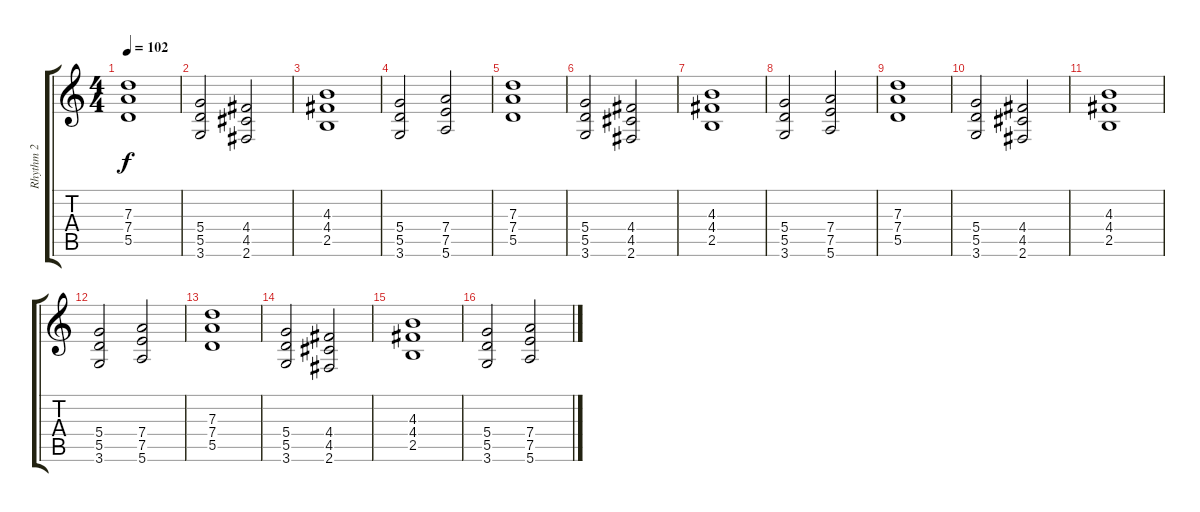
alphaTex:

\track ("Rhythm 2" "Rhythm 2") {instrument overdrivenguitar}
\staff {score tabs}
\tuning (E4 B3 G3 D3 A2 E2) {hide}
\ts (4 4)
\tempo 102
\clef g2
\ks c
(7.3 7.4 5.5).1{dy f} |
(5.4 5.5 3.6).2 (4.4 4.5 2.6).2 |
(4.3 4.4 2.5).1 |
(5.4 5.5 3.6).2 (7.4 7.5 5.6).2 |
(7.3 7.4 5.5).1 |
(5.4 5.5 3.6).2 (4.4 4.5 2.6).2 |
(4.3 4.4 2.5).1 |
(5.4 5.5 3.6).2 (7.4 7.5 5.6).2 |
(7.3 7.4 5.5).1 |
(5.4 5.5 3.6).2 (4.4 4.5 2.6).2 |
(4.3 4.4 2.5).1 |
(5.4 5.5 3.6).2 (7.4 7.5 5.6).2 |
(7.3 7.4 5.5).1 |
(5.4 5.5 3.6).2 (4.4 4.5 2.6).2 |
(4.3 4.4 2.5).1 |
(5.4 5.5 3.6).2 (7.4 7.5 5.6).2
